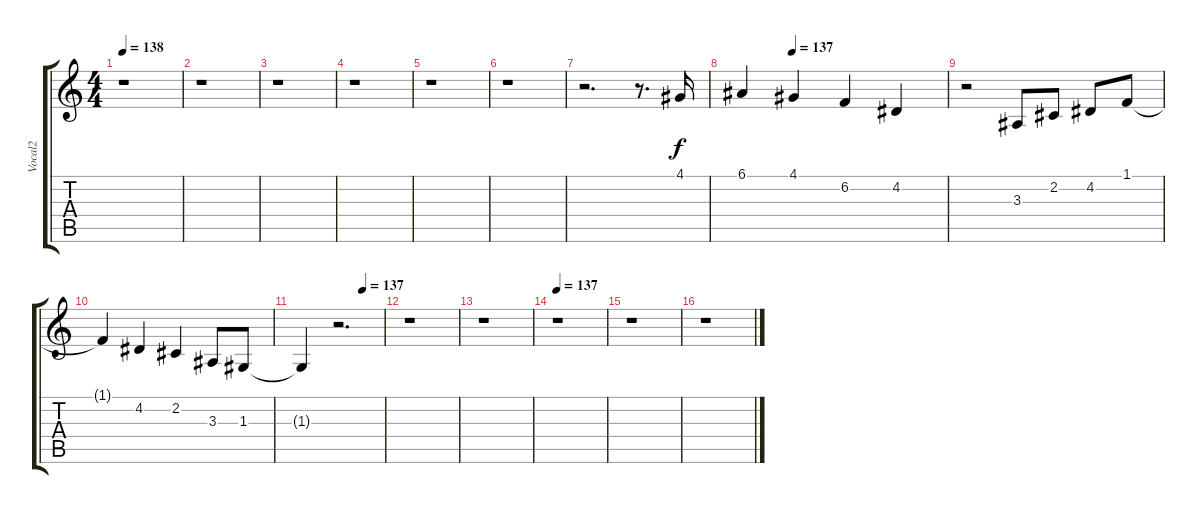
\track ("Vocal2" "Vocal2") {instrument flute}
\staff {score tabs}
\tuning (E4 B3 G3 D3 A2 E2) {hide}
\ts (4 4)
\tempo 138
\clef g2
\ks c
r.1{dy f} |
r.1 |
r.1 |
r.1 |
r.1 |
r.1 |
r.2{d} r.8{d} 4.1.16 |
\tempo (137 0.25)
6.1.4 4.1.4 6.2.4 4.2.4 |
r.2 3.3.8 2.2.8 4.2.8 1.1.8 |
1.1{t}.4 4.2.4 2.2.4 3.3.8 1.3.8 |
\tempo (137 0.75)
1.3{t}.4 r.2{d} |
r.1 |
r.1 |
\tempo 137
r.1 |
r.1 |
r.1
